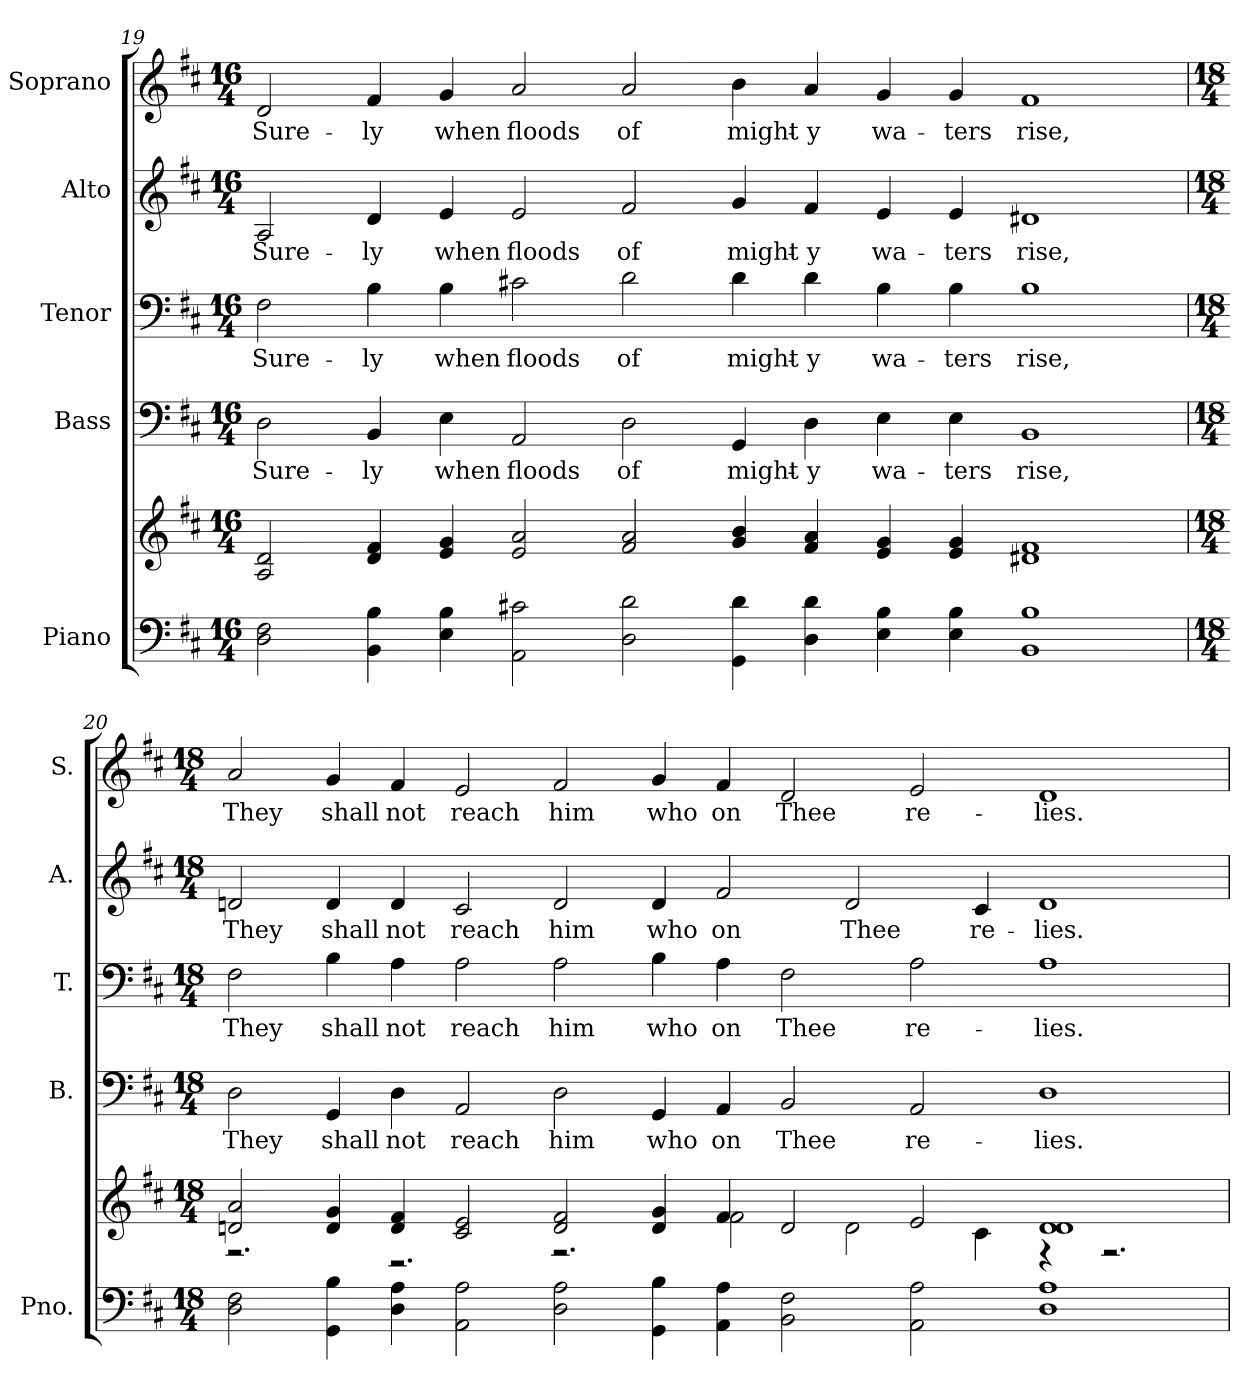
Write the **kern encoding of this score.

**kern	**kern	**kern	**text	**kern	**text	**kern	**text	**kern	**text
*part5	*part5	*part4	*part4	*part3	*part3	*part2	*part2	*part1	*part1
*staff6	*staff5	*staff4	*staff4	*staff3	*staff3	*staff2	*staff2	*staff1	*staff1
*I"Piano	*	*I"Bass	*	*I"Tenor	*	*I"Alto	*	*I"Soprano	*
*I'Pno.	*	*I'B.	*	*I'T.	*	*I'A.	*	*I'S.	*
!!LO:PB:g=z
*clefF4	*clefG2	*clefF4	*	*clefF4	*	*clefG2	*	*clefG2	*
*k[f#c#]	*k[f#c#]	*k[f#c#]	*	*k[f#c#]	*	*k[f#c#]	*	*k[f#c#]	*
*D:	*D:	*D:	*	*D:	*	*D:	*	*D:	*
*M16/4	*M16/4	*M16/4	*	*M16/4	*	*M16/4	*	*M16/4	*
=19	=19	=19	=19	=19	=19	=19	=19	=19	=19
!	!	!	!LO:LY:b:color=#000000	!	!	!	!	!	!
!	!	!	!	!	!LO:LY:b:color=#000000	!	!	!	!
!	!	!	!	!	!	!	!LO:LY:b:color=#000000	!	!
!	!	!	!	!	!	!	!	!	!LO:LY:b:color=#000000
2Di\ 2F#i	2Ai/ 2di	2Di\	Sure-	2F#i\	Sure-	2Ai/	Sure-	2di/	Sure-
!	!	!	!LO:LY:b:color=#000000	!	!	!	!	!	!
!	!	!	!	!	!LO:LY:b:color=#000000	!	!	!	!
!	!	!	!	!	!	!	!LO:LY:b:color=#000000	!	!
!	!	!	!	!	!	!	!	!	!LO:LY:b:color=#000000
4BBi\ 4Bi	4di/ 4f#i	4BBi/	-ly	4Bi\	-ly	4di/	-ly	4f#i/	-ly
!	!	!	!LO:LY:b:color=#000000	!	!	!	!	!	!
!	!	!	!	!	!LO:LY:b:color=#000000	!	!	!	!
!	!	!	!	!	!	!	!LO:LY:b:color=#000000	!	!
!	!	!	!	!	!	!	!	!	!LO:LY:b:color=#000000
4Ei\ 4Bi	4ei/ 4gi	4Ei\	when	4Bi\	when	4ei/	when	4gi/	when
!	!	!	!LO:LY:b:color=#000000	!	!	!	!	!	!
!	!	!	!	!	!LO:LY:b:color=#000000	!	!	!	!
!	!	!	!	!	!	!	!LO:LY:b:color=#000000	!	!
!	!	!	!	!	!	!	!	!	!LO:LY:b:color=#000000
2AAi\ 2c#Xi	2ei/ 2ai	2AAi/	floods	2c#Xi\	floods	2ei/	floods	2ai/	floods
!	!	!	!LO:LY:b:color=#000000	!	!	!	!	!	!
!	!	!	!	!	!LO:LY:b:color=#000000	!	!	!	!
!	!	!	!	!	!	!	!LO:LY:b:color=#000000	!	!
!	!	!	!	!	!	!	!	!	!LO:LY:b:color=#000000
2Di\ 2di	2f#i/ 2ai	2Di\	of	2di\	of	2f#i/	of	2ai/	of
!	!	!	!LO:LY:b:color=#000000	!	!	!	!	!	!
!	!	!	!	!	!LO:LY:b:color=#000000	!	!	!	!
!	!	!	!	!	!	!	!LO:LY:b:color=#000000	!	!
!	!	!	!	!	!	!	!	!	!LO:LY:b:color=#000000
4GGi\ 4di	4gi/ 4bi	4GGi/	might-	4di\	might-	4gi/	might-	4bi\	might-
!	!	!	!LO:LY:b:color=#000000	!	!	!	!	!	!
!	!	!	!	!	!LO:LY:b:color=#000000	!	!	!	!
!	!	!	!	!	!	!	!LO:LY:b:color=#000000	!	!
!	!	!	!	!	!	!	!	!	!LO:LY:b:color=#000000
4Di\ 4di	4f#i/ 4ai	4Di\	-y	4di\	-y	4f#i/	-y	4ai/	-y
!	!	!	!LO:LY:b:color=#000000	!	!	!	!	!	!
!	!	!	!	!	!LO:LY:b:color=#000000	!	!	!	!
!	!	!	!	!	!	!	!LO:LY:b:color=#000000	!	!
!	!	!	!	!	!	!	!	!	!LO:LY:b:color=#000000
4Ei\ 4Bi	4ei/ 4gi	4Ei\	wa-	4Bi\	wa-	4ei/	wa-	4gi/	wa-
!	!	!	!LO:LY:b:color=#000000	!	!	!	!	!	!
!	!	!	!	!	!LO:LY:b:color=#000000	!	!	!	!
!	!	!	!	!	!	!	!LO:LY:b:color=#000000	!	!
!	!	!	!	!	!	!	!	!	!LO:LY:b:color=#000000
4Ei\ 4Bi	4ei/ 4gi	4Ei\	-ters	4Bi\	-ters	4ei/	-ters	4gi/	-ters
!	!	!	!LO:LY:b:color=#000000	!	!	!	!	!	!
!	!	!	!	!	!LO:LY:b:color=#000000	!	!	!	!
!	!	!	!	!	!	!	!LO:LY:b:color=#000000	!	!
!	!	!	!	!	!	!	!	!	!LO:LY:b:color=#000000
1BBi 1Bi	1d#Xi 1f#i	1BBi	rise,	1Bi	rise,	1d#Xi	rise,	1f#i	rise,
!!LO:PB:g=z
=20	=20	=20	=20	=20	=20	=20	=20	=20	=20
*M18/4	*M18/4	*M18/4	*	*M18/4	*	*M18/4	*	*M18/4	*
*	*^	*	*	*	*	*	*	*	*
!	!	!	!	!LO:LY:b:color=#000000	!	!	!	!	!	!
!	!	!	!	!	!	!LO:LY:b:color=#000000	!	!	!	!
!	!	!	!	!	!	!	!	!LO:LY:b:color=#000000	!	!
!	!	!	!	!	!	!	!	!	!	!LO:LY:b:color=#000000
2Di\ 2F#i	2dni/ 2ai	2.r	2Di\	They	2F#i\	They	2dni/	They	2ai/	They
!	!	!	!	!LO:LY:b:color=#000000	!	!	!	!	!	!
!	!	!	!	!	!	!LO:LY:b:color=#000000	!	!	!	!
!	!	!	!	!	!	!	!	!LO:LY:b:color=#000000	!	!
!	!	!	!	!	!	!	!	!	!	!LO:LY:b:color=#000000
4GGi\ 4Bi	4di/ 4gi	.	4GGi/	shall	4Bi\	shall	4di/	shall	4gi/	shall
!	!	!	!	!LO:LY:b:color=#000000	!	!	!	!	!	!
!	!	!	!	!	!	!LO:LY:b:color=#000000	!	!	!	!
!	!	!	!	!	!	!	!	!LO:LY:b:color=#000000	!	!
!	!	!	!	!	!	!	!	!	!	!LO:LY:b:color=#000000
4Di\ 4Ai	4di/ 4f#i	2.r	4Di\	not	4Ai\	not	4di/	not	4f#i/	not
!	!	!	!	!LO:LY:b:color=#000000	!	!	!	!	!	!
!	!	!	!	!	!	!LO:LY:b:color=#000000	!	!	!	!
!	!	!	!	!	!	!	!	!LO:LY:b:color=#000000	!	!
!	!	!	!	!	!	!	!	!	!	!LO:LY:b:color=#000000
2AAi\ 2Ai	2c#i/ 2ei	.	2AAi/	reach	2Ai\	reach	2c#i/	reach	2ei/	reach
!	!	!	!	!LO:LY:b:color=#000000	!	!	!	!	!	!
!	!	!	!	!	!	!LO:LY:b:color=#000000	!	!	!	!
!	!	!	!	!	!	!	!	!LO:LY:b:color=#000000	!	!
!	!	!	!	!	!	!	!	!	!	!LO:LY:b:color=#000000
2Di\ 2Ai	2di/ 2f#i	2.r	2Di\	him	2Ai\	him	2di/	him	2f#i/	him
!	!	!	!	!LO:LY:b:color=#000000	!	!	!	!	!	!
!	!	!	!	!	!	!LO:LY:b:color=#000000	!	!	!	!
!	!	!	!	!	!	!	!	!LO:LY:b:color=#000000	!	!
!	!	!	!	!	!	!	!	!	!	!LO:LY:b:color=#000000
4GGi\ 4Bi	4di/ 4gi	.	4GGi/	who	4Bi\	who	4di/	who	4gi/	who
!	!	!	!	!LO:LY:b:color=#000000	!	!	!	!	!	!
!	!	!	!	!	!	!LO:LY:b:color=#000000	!	!	!	!
!	!	!	!	!	!	!	!	!LO:LY:b:color=#000000	!	!
!	!	!	!	!	!	!	!	!	!	!LO:LY:b:color=#000000
4AAi\ 4Ai	4f#i/	2f#i\	4AAi/	on	4Ai\	on	2f#i/	on	4f#i/	on
!	!	!	!	!LO:LY:b:color=#000000	!	!	!	!	!	!
!	!	!	!	!	!	!LO:LY:b:color=#000000	!	!	!	!
!	!	!	!	!	!	!	!	!	!	!LO:LY:b:color=#000000
2BBi\ 2F#i	2di/	.	2BBi/	Thee	2F#i\	Thee	.	.	2di/	Thee
!	!	!	!	!	!	!	!	!LO:LY:b:color=#000000	!	!
.	.	2di\	.	.	.	.	2di/	Thee	.	.
!	!	!	!	!LO:LY:b:color=#000000	!	!	!	!	!	!
!	!	!	!	!	!	!LO:LY:b:color=#000000	!	!	!	!
!	!	!	!	!	!	!	!	!	!	!LO:LY:b:color=#000000
2AAi\ 2Ai	2ei/	.	2AAi/	re-	2Ai\	re-	.	.	2ei/	re-
!	!	!	!	!	!	!	!	!LO:LY:b:color=#000000	!	!
.	.	4c#i\	.	.	.	.	4c#i/	re-	.	.
!	!	!	!	!LO:LY:b:color=#000000	!	!	!	!	!	!
!	!	!	!	!	!	!LO:LY:b:color=#000000	!	!	!	!
!	!	!	!	!	!	!	!	!LO:LY:b:color=#000000	!	!
!	!	!	!	!	!	!	!	!	!	!LO:LY:b:color=#000000
1Di 1Ai	1di 1di	4r	1Di	-lies.	1Ai	-lies.	1di	-lies.	1di	-lies.
.	.	2.r	.	.	.	.	.	.	.	.
*	*v	*v	*	*	*	*	*	*	*	*
=	=	=	=	=	=	=	=	=	=
*-	*-	*-	*-	*-	*-	*-	*-	*-	*-
